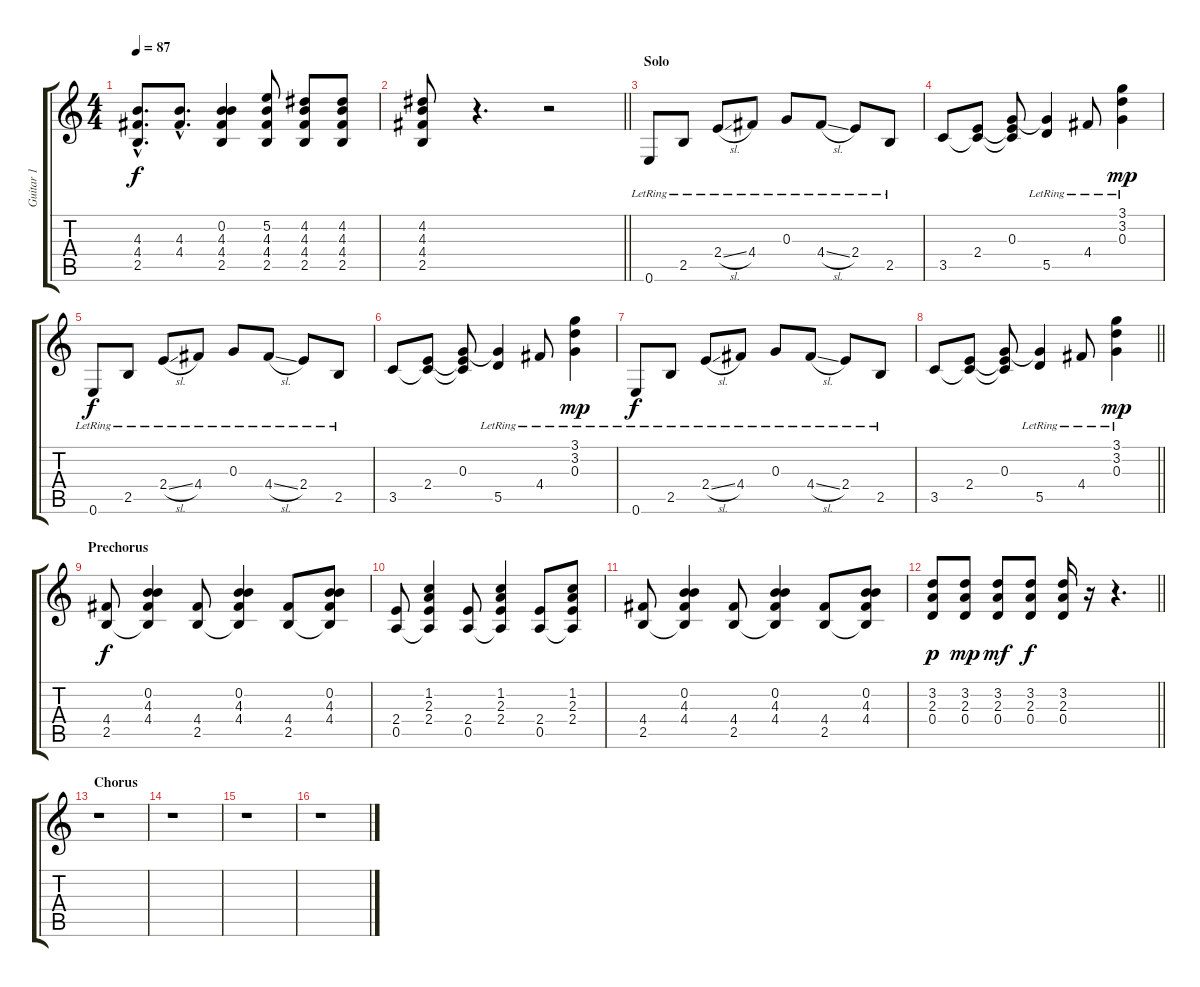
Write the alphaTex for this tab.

\track ("Guitar 1" "Guitar 1") {instrument electricguitarjazz}
\staff {score tabs}
\tuning (E4 B3 G3 D3 A2 E2) {hide}
\ts (4 4)
\tempo 87
\clef g2
\ks c
(4.3{hac} 4.4{hac} 2.5{hac}).8{d dy f} (4.3{hac} 4.4{hac}).8{d} (0.2 4.3 4.4 2.5).4 (5.2 4.3 4.4 2.5).8 (4.2 4.3 4.4 2.5).8 (4.2 4.3 4.4 2.5).8 |
\barLineRight lightlight
(4.2 4.3 4.4 2.5).8 r.4{d} r.2 |
\section ("" "Solo")
0.6{lr}.8{instrument electricguitarjazz} 2.5{lr}.8 2.4{sl lr}.8 4.4{lr}.8 0.3{lr}.8 4.4{sl lr}.8 2.4{lr}.8 2.5{lr}.8 |
3.5.8 (2.4 3.5{t}).8 (0.3 2.4{t} 3.5{t}).8 (0.3{t} 5.5{lr}).4 4.4{lr}.8 (3.1{lr} 3.2{lr} 0.3{lr}).4{dy mp} |
0.6{lr}.8{dy f} 2.5{lr}.8 2.4{sl lr}.8 4.4{lr}.8 0.3{lr}.8 4.4{sl lr}.8 2.4{lr}.8 2.5{lr}.8 |
3.5.8 (2.4 3.5{t}).8 (0.3 2.4{t} 3.5{t}).8 (0.3{t} 5.5{lr}).4 4.4{lr}.8 (3.1{lr} 3.2{lr} 0.3{lr}).4{dy mp} |
0.6{lr}.8{dy f} 2.5{lr}.8 2.4{sl lr}.8 4.4{lr}.8 0.3{lr}.8 4.4{sl lr}.8 2.4{lr}.8 2.5{lr}.8 |
\barLineRight lightlight
3.5.8 (2.4 3.5{t}).8 (0.3 2.4{t} 3.5{t}).8 (0.3{t} 5.5{lr}).4 4.4{lr}.8 (3.1{lr} 3.2{lr} 0.3{lr}).4{dy mp} |
\section ("" "Prechorus")
(4.4 2.5).8{dy f} (0.2 4.3 4.4 2.5{t}).4 (4.4 2.5).8 (0.2 4.3 4.4 2.5{t}).4 (4.4 2.5).8 (0.2 4.3 4.4 2.5{t}).8 |
(2.4 0.5).8 (1.2 2.3 2.4 0.5{t}).4 (2.4 0.5).8 (1.2 2.3 2.4 0.5{t}).4 (2.4 0.5).8 (1.2 2.3 2.4 0.5{t}).8 |
(4.4 2.5).8 (0.2 4.3 4.4 2.5{t}).4 (4.4 2.5).8 (0.2 4.3 4.4 2.5{t}).4 (4.4 2.5).8 (0.2 4.3 4.4 2.5{t}).8 |
\barLineRight lightlight
(3.2 2.3 0.4).8{dy p} (3.2 2.3 0.4).8{dy mp} (3.2 2.3 0.4).8{dy mf} (3.2 2.3 0.4).8{dy f} (3.2 2.3 0.4).16 r.16 r.4{d} |
\section ("" "Chorus")
r.1 |
r.1 |
r.1 |
r.1
